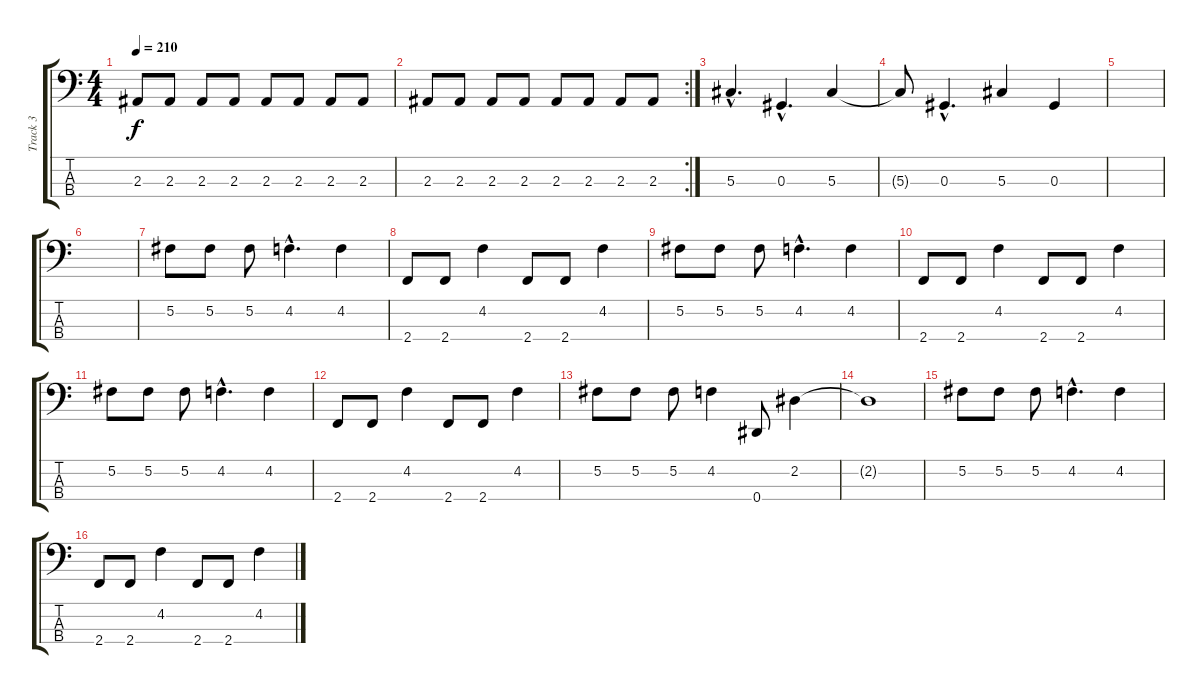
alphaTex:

\track ("Track 3" "Track 3") {instrument electricbasspick}
\staff {score tabs}
\tuning (Gb2 Db2 Ab1 Eb1) {hide}
\ts (4 4)
\tempo 210
\clef f4
\ks c
2.3.8{dy f} 2.3.8 2.3.8 2.3.8 2.3.8 2.3.8 2.3.8 2.3.8 |
\rc 2
2.3.8 2.3.8 2.3.8 2.3.8 2.3.8 2.3.8 2.3.8 2.3.8 |
5.3{hac}.4{d} 0.3{hac}.4{d} 5.3.4 |
5.3{t}.8 0.3{hac}.4{d} 5.3.4 0.3.4 |
|
|
5.2.8 5.2.8 5.2.8 4.2{hac}.4{d} 4.2.4 |
2.4.8 2.4.8 4.2.4 2.4.8 2.4.8 4.2.4 |
5.2.8 5.2.8 5.2.8 4.2{hac}.4{d} 4.2.4 |
2.4.8 2.4.8 4.2.4 2.4.8 2.4.8 4.2.4 |
5.2.8 5.2.8 5.2.8 4.2{hac}.4{d} 4.2.4 |
2.4.8 2.4.8 4.2.4 2.4.8 2.4.8 4.2.4 |
5.2.8 5.2.8 5.2.8 4.2.4 0.4.8 2.2.4 |
2.2{t}.1 |
5.2.8 5.2.8 5.2.8 4.2{hac}.4{d} 4.2.4 |
2.4.8 2.4.8 4.2.4 2.4.8 2.4.8 4.2.4
